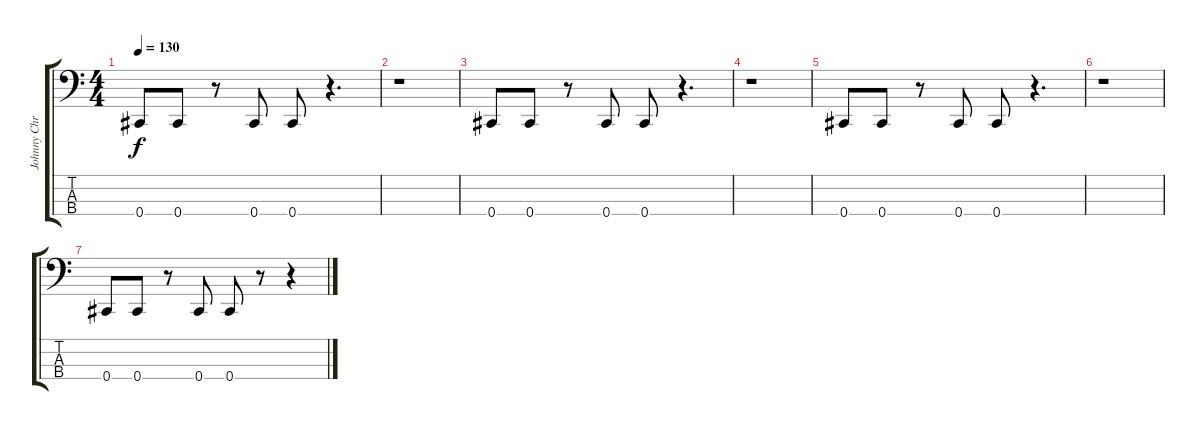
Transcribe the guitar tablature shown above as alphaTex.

\track ("Johnny Christ (Bass)" "Johnny Chr") {instrument electricbassfinger}
\staff {score tabs}
\tuning (Gb2 Db2 Ab1 Db1) {hide}
\ts (4 4)
\tempo 130
\clef f4
\ks c
0.4.8{dy f} 0.4.8 r.8 0.4.8 0.4.8 r.4{d} |
r.1 |
0.4.8 0.4.8 r.8 0.4.8 0.4.8 r.4{d} |
r.1 |
0.4.8 0.4.8 r.8 0.4.8 0.4.8 r.4{d} |
r.1 |
0.4.8 0.4.8 r.8 0.4.8 0.4.8 r.8 r.4
